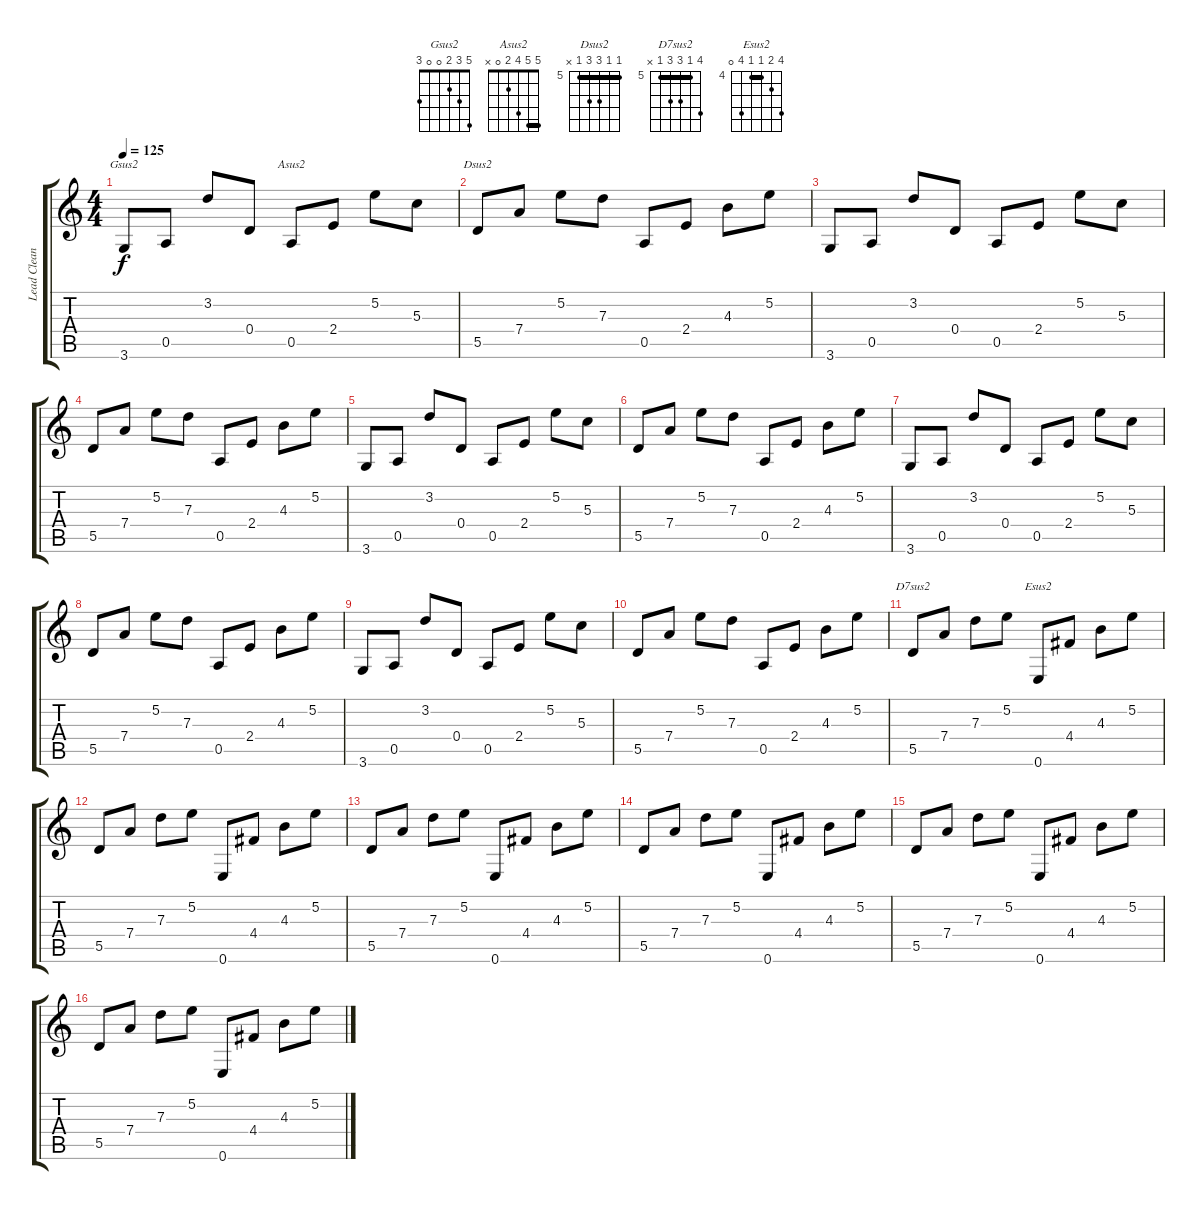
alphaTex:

\track ("Lead Clean" "Lead Clean") {instrument electricguitarclean}
\staff {score tabs}
\tuning (E4 B3 G3 D3 A2 E2) {hide}
\chord ("Gsus2" 5 3 2 0 0 3)
\chord ("Asus2" 5 5 4 2 0 x) {barre 5}
\chord ("Dsus2" 5 5 7 7 5 x) {firstfret 5 barre 5}
\chord ("D7sus2" 8 5 7 7 5 x) {firstfret 5 barre 5}
\chord ("Esus2" 7 5 4 4 7 0) {firstfret 4 barre 4}
\ts (4 4)
\tempo 125
\clef g2
\ks c
3.6.8{ch "Gsus2" dy f} 0.5.8 3.2.8 0.4.8 0.5.8{ch "Asus2"} 2.4.8 5.2.8 5.3.8 |
5.5.8{ch "Dsus2"} 7.4.8 5.2.8 7.3.8 0.5.8 2.4.8 4.3.8 5.2.8 |
3.6.8 0.5.8 3.2.8 0.4.8 0.5.8 2.4.8 5.2.8 5.3.8 |
5.5.8 7.4.8 5.2.8 7.3.8 0.5.8 2.4.8 4.3.8 5.2.8 |
3.6.8 0.5.8 3.2.8 0.4.8 0.5.8 2.4.8 5.2.8 5.3.8 |
5.5.8 7.4.8 5.2.8 7.3.8 0.5.8 2.4.8 4.3.8 5.2.8 |
3.6.8 0.5.8 3.2.8 0.4.8 0.5.8 2.4.8 5.2.8 5.3.8 |
5.5.8 7.4.8 5.2.8 7.3.8 0.5.8 2.4.8 4.3.8 5.2.8 |
3.6.8 0.5.8 3.2.8 0.4.8 0.5.8 2.4.8 5.2.8 5.3.8 |
5.5.8 7.4.8 5.2.8 7.3.8 0.5.8 2.4.8 4.3.8 5.2.8 |
5.5.8{ch "D7sus2"} 7.4.8 7.3.8 5.2.8 0.6.8{ch "Esus2"} 4.4.8 4.3.8 5.2.8 |
5.5.8 7.4.8 7.3.8 5.2.8 0.6.8 4.4.8 4.3.8 5.2.8 |
5.5.8 7.4.8 7.3.8 5.2.8 0.6.8 4.4.8 4.3.8 5.2.8 |
5.5.8 7.4.8 7.3.8 5.2.8 0.6.8 4.4.8 4.3.8 5.2.8 |
5.5.8 7.4.8 7.3.8 5.2.8 0.6.8 4.4.8 4.3.8 5.2.8 |
5.5.8 7.4.8 7.3.8 5.2.8 0.6.8 4.4.8 4.3.8 5.2.8
